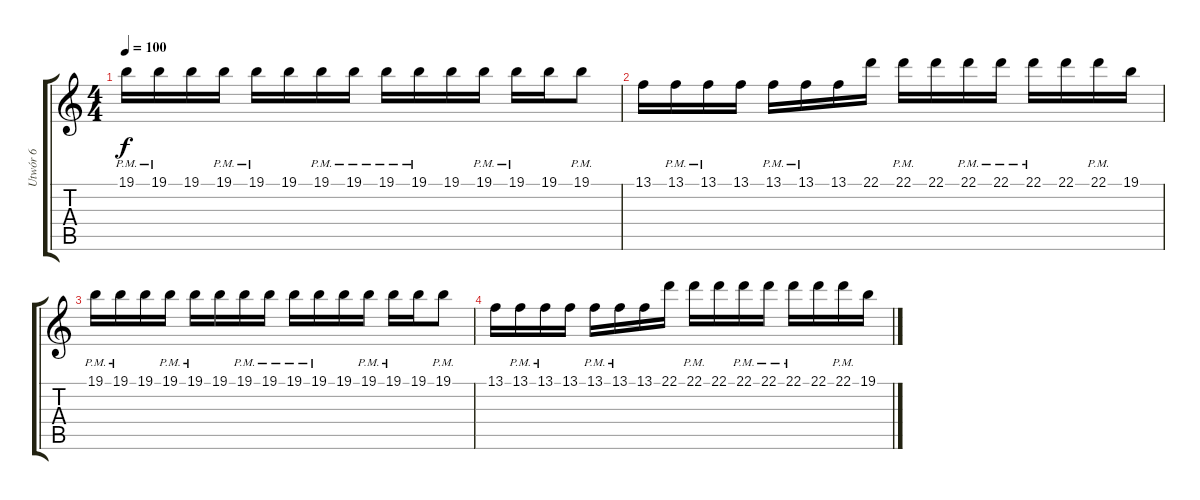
\track ("Utwór 6" "Utwór 6") {instrument electricpiano1}
\staff {score tabs}
\tuning (E4 B3 G3 D3 A2 E2) {hide}
\ts (4 4)
\tempo 100
\clef g2
\ks c
19.1{pm}.16{dy f volume 12} 19.1{pm}.16 19.1.16{volume 16} 19.1{pm}.16{volume 12} 19.1{pm}.16 19.1.16{volume 16} 19.1{pm}.16{volume 12} 19.1{pm}.16 19.1{pm}.16{volume 3} 19.1{pm}.16 19.1.16 19.1{pm}.16 19.1{pm}.16 19.1.16 19.1{pm}.8 |
13.1.16{volume 12} 13.1{pm}.16{volume 7} 13.1{pm}.16 13.1.16{volume 12} 13.1{pm}.16{volume 7} 13.1{pm}.16 13.1.16{volume 12} 22.1.16 22.1{pm}.16{volume 7} 22.1.16{volume 12} 22.1{pm}.16{volume 7} 22.1{pm}.16 22.1{pm}.16 22.1.16{volume 12} 22.1{pm}.16{volume 7} 19.1.16{volume 7} |
19.1{pm}.16{volume 12} 19.1{pm}.16 19.1.16{volume 16} 19.1{pm}.16{volume 12} 19.1{pm}.16 19.1.16{volume 16} 19.1{pm}.16{volume 12} 19.1{pm}.16 19.1{pm}.16{volume 3} 19.1{pm}.16 19.1.16 19.1{pm}.16 19.1{pm}.16 19.1.16 19.1{pm}.8 |
13.1.16{volume 12} 13.1{pm}.16{volume 7} 13.1{pm}.16 13.1.16{volume 12} 13.1{pm}.16{volume 7} 13.1{pm}.16 13.1.16{volume 12} 22.1.16 22.1{pm}.16{volume 7} 22.1.16{volume 12} 22.1{pm}.16{volume 7} 22.1{pm}.16 22.1{pm}.16 22.1.16{volume 12} 22.1{pm}.16{volume 7} 19.1.16{volume 7}
